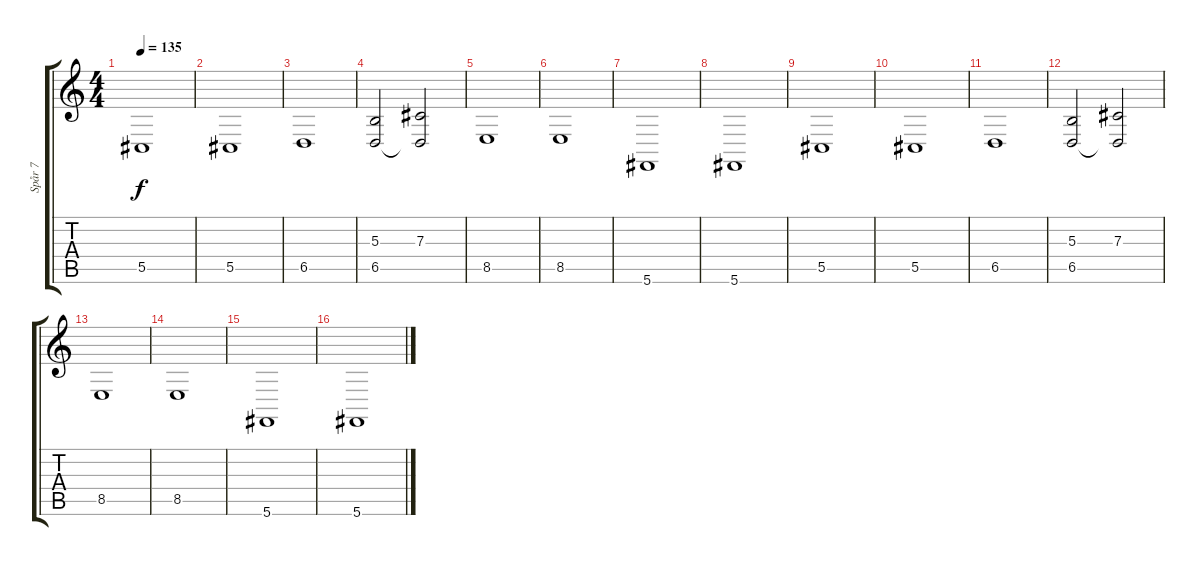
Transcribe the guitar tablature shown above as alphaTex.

\track ("Spår 7" "Spår 7") {instrument synthstrings2}
\staff {score tabs}
\tuning (Eb4 Bb3 Gb3 Db3 Ab2 Db2) {hide}
\ts (4 4)
\tempo 135
\clef g2
\ks c
5.5.1{dy f} |
5.5.1 |
6.5.1 |
(5.3 6.5).2 (7.3 6.5{t}).2 |
8.5.1 |
8.5.1 |
5.6.1 |
5.6.1 |
5.5.1 |
5.5.1 |
6.5.1 |
(5.3 6.5).2 (7.3 6.5{t}).2 |
8.5.1 |
8.5.1 |
5.6.1 |
5.6.1
